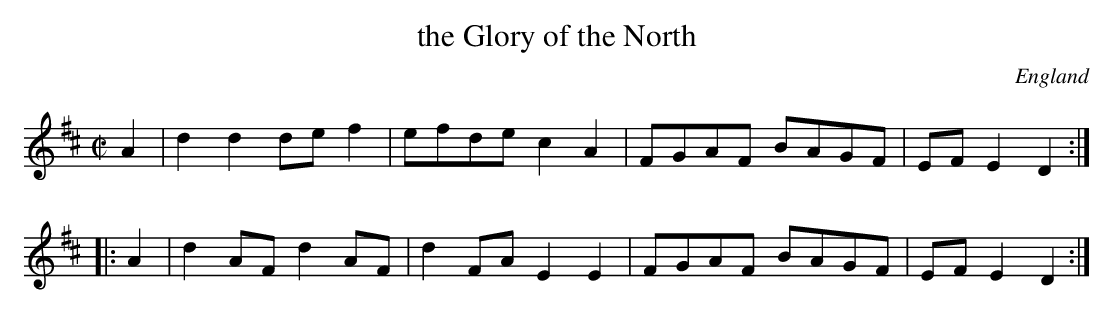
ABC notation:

X:1
T:the Glory of the North
M:C|
O:England
K:D
A2|\
d2d2 def2| efde c2A2| FGAF BAGF| EFE2 D2::
A2|\
d2AF d2AF| d2FA E2E2| FGAF BAGF| EFE2 D2:|
